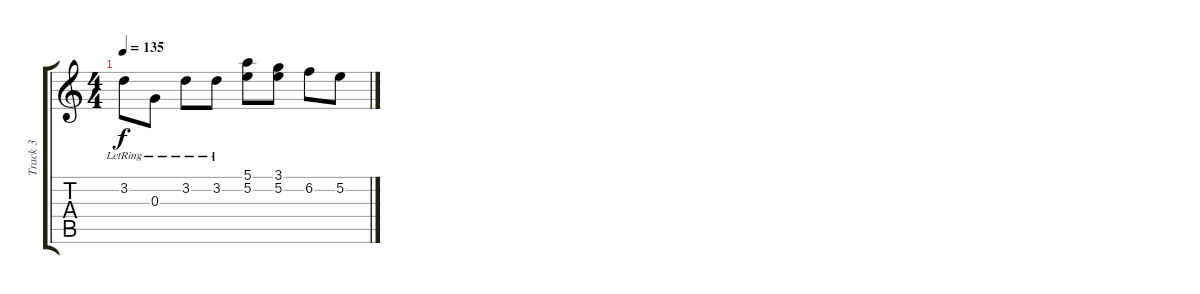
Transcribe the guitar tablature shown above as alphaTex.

\track ("Track 3" "Track 3") {instrument overdrivenguitar}
\staff {score tabs}
\tuning (E4 B3 G3 D3 A2 E2) {hide}
\ts (4 4)
\tempo 135
\clef g2
\ks c
3.2{lr}.8{dy f} 0.3{lr}.8 3.2{lr}.8 3.2{lr}.8 (5.1 5.2).8 (3.1 5.2).8 6.2.8 5.2.8
